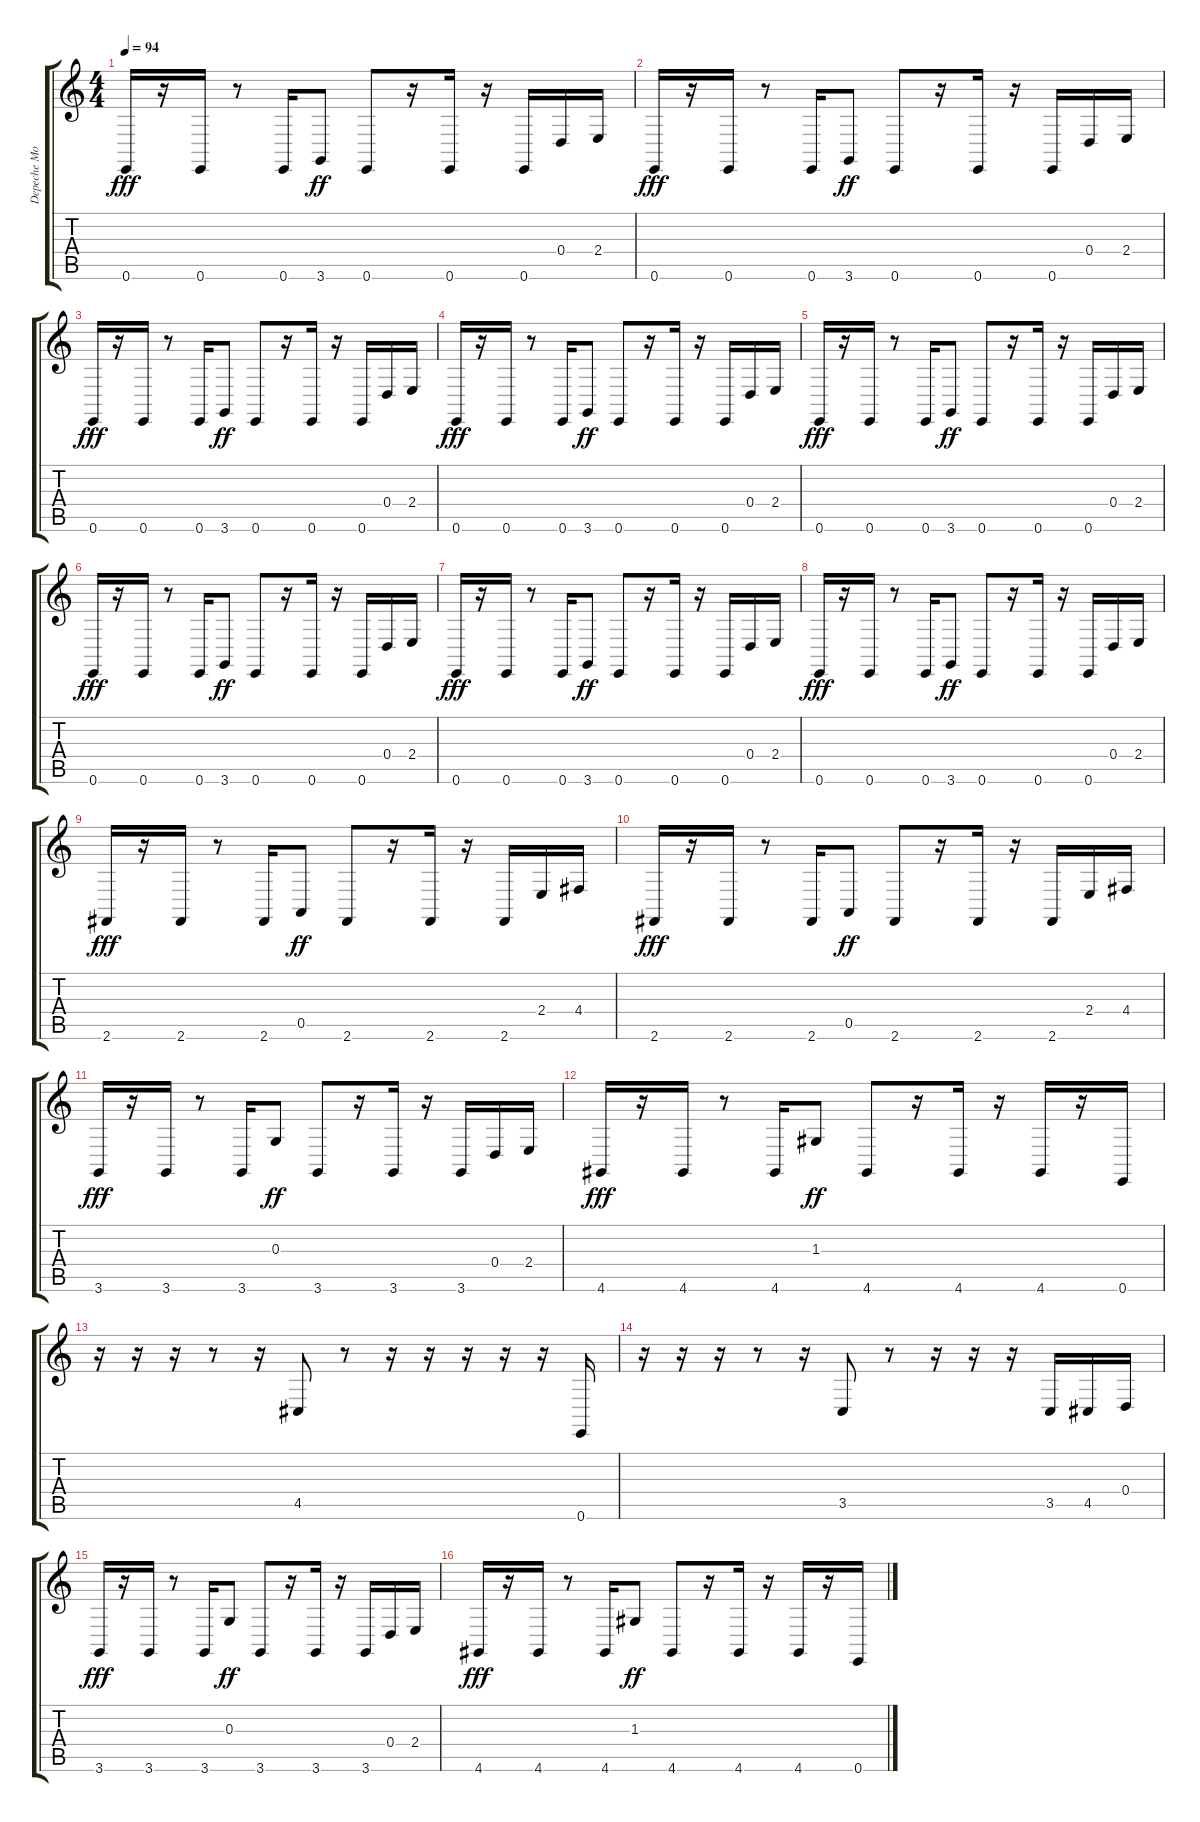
\track ("Depeche Mode" "Depeche Mo") {instrument rockorgan}
\staff {score tabs}
\tuning (E4 B3 G3 D3 A2 E2) {hide}
\ts (4 4)
\tempo 94
\clef g2
\ks c
0.6.16{dy fff} r.16 0.6.16 r.8 0.6.16 3.6.8{dy ff} 0.6.8 r.16 0.6.16 r.16 0.6.16 0.4.16 2.4.16 |
0.6.16{dy fff} r.16 0.6.16 r.8 0.6.16 3.6.8{dy ff} 0.6.8 r.16 0.6.16 r.16 0.6.16 0.4.16 2.4.16 |
0.6.16{dy fff} r.16 0.6.16 r.8 0.6.16 3.6.8{dy ff} 0.6.8 r.16 0.6.16 r.16 0.6.16 0.4.16 2.4.16 |
0.6.16{dy fff} r.16 0.6.16 r.8 0.6.16 3.6.8{dy ff} 0.6.8 r.16 0.6.16 r.16 0.6.16 0.4.16 2.4.16 |
0.6.16{dy fff} r.16 0.6.16 r.8 0.6.16 3.6.8{dy ff} 0.6.8 r.16 0.6.16 r.16 0.6.16 0.4.16 2.4.16 |
0.6.16{dy fff} r.16 0.6.16 r.8 0.6.16 3.6.8{dy ff} 0.6.8 r.16 0.6.16 r.16 0.6.16 0.4.16 2.4.16 |
0.6.16{dy fff} r.16 0.6.16 r.8 0.6.16 3.6.8{dy ff} 0.6.8 r.16 0.6.16 r.16 0.6.16 0.4.16 2.4.16 |
0.6.16{dy fff} r.16 0.6.16 r.8 0.6.16 3.6.8{dy ff} 0.6.8 r.16 0.6.16 r.16 0.6.16 0.4.16 2.4.16 |
2.6.16{dy fff} r.16 2.6.16 r.8 2.6.16 0.5.8{dy ff} 2.6.8 r.16 2.6.16 r.16 2.6.16 2.4.16 4.4.16 |
2.6.16{dy fff} r.16 2.6.16 r.8 2.6.16 0.5.8{dy ff} 2.6.8 r.16 2.6.16 r.16 2.6.16 2.4.16 4.4.16 |
3.6.16{dy fff} r.16 3.6.16 r.8 3.6.16 0.3.8{dy ff} 3.6.8 r.16 3.6.16 r.16 3.6.16 0.4.16 2.4.16 |
4.6.16{dy fff} r.16 4.6.16 r.8 4.6.16 1.3.8{dy ff} 4.6.8 r.16 4.6.16 r.16 4.6.16 r.16 0.6.16 |
r.16 r.16 r.16 r.8 r.16 4.5.8 r.8 r.16 r.16 r.16 r.16 r.16 0.6.16 |
r.16 r.16 r.16 r.8 r.16 3.5.8 r.8 r.16 r.16 r.16 3.5.16 4.5.16 0.4.16 |
3.6.16{dy fff} r.16 3.6.16 r.8 3.6.16 0.3.8{dy ff} 3.6.8 r.16 3.6.16 r.16 3.6.16 0.4.16 2.4.16 |
4.6.16{dy fff} r.16 4.6.16 r.8 4.6.16 1.3.8{dy ff} 4.6.8 r.16 4.6.16 r.16 4.6.16 r.16 0.6.16
